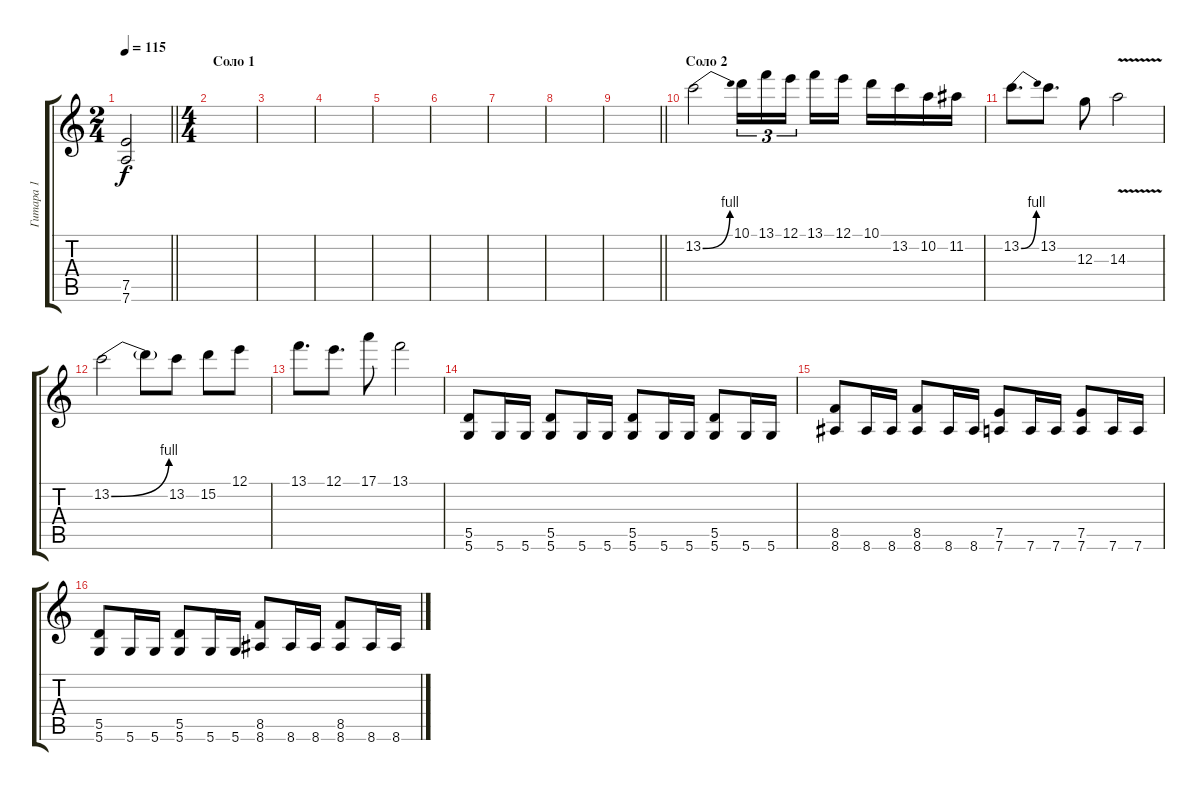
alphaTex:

\track ("Гитара 1" "Гитара 1") {instrument distortionguitar}
\staff {score tabs}
\tuning (E4 B3 G3 D3 A2 D2) {hide}
\ts (2 4)
\tempo 115
\clef g2
\barLineRight lightlight
\ks c
(7.5 7.6).2{dy f} |
\ts (4 4)
\section ("" "Соло 1")
|
|
|
|
|
|
|
\barLineRight lightlight
|
\section ("" "Соло 2")
13.2{be (bend 0 0 60 4)}.2 10.1.16{tu (3 2)} 13.1.16{tu (3 2)} 12.1.16{tu (3 2) beam splitsecondary} 13.1.16 12.1.16 10.1.16 13.2.16 10.2.16 11.2.16 |
13.2{be (bend 0 0 60 4)}.8{d} 13.2.8{d} 12.3.8 14.3{v}.2 |
13.2{be (bend 0 0 60 4)}.2 13.2{t}.8 13.2.8 15.2.8 12.1.8 |
13.1.8{d} 12.1.8{d} 17.1.8 13.1.2 |
(5.5 5.6).8 5.6.16 5.6.16 (5.5 5.6).8 5.6.16 5.6.16 (5.5 5.6).8 5.6.16 5.6.16 (5.5 5.6).8 5.6.16 5.6.16 |
(8.5 8.6).8 8.6.16 8.6.16 (8.5 8.6).8 8.6.16 8.6.16 (7.5 7.6).8 7.6.16 7.6.16 (7.5 7.6).8 7.6.16 7.6.16 |
(5.5 5.6).8 5.6.16 5.6.16 (5.5 5.6).8 5.6.16 5.6.16 (8.5 8.6).8 8.6.16 8.6.16 (8.5 8.6).8 8.6.16 8.6.16
